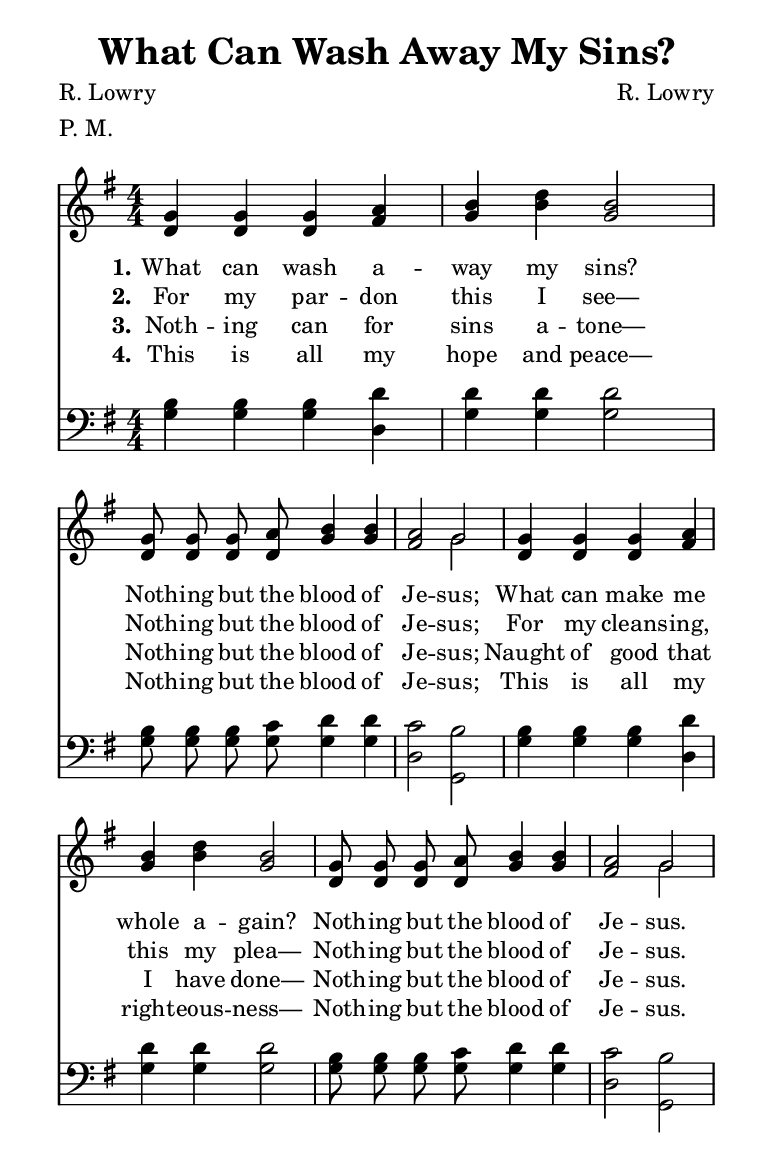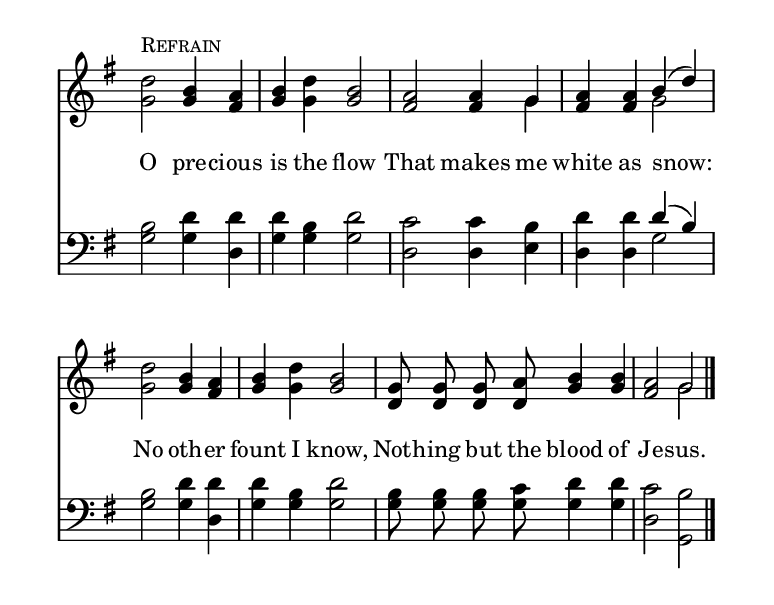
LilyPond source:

\include "common/global.ily"
\paper {
  \include "common/paper.ily"
  ragged-bottom = ##t
  %ragged-last-bottom = ##t
  %systems-per-page = ##f
  %page-count = ##f
}

\header{
  hymnnumber = "139"
  title = "What Can Wash Away My Sins?"
  tunename = ""
  meter = "P. M."
  poet = "R. Lowry"
  composer = "R. Lowry"
  %copyright = ""
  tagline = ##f
}

% for fermata in MIDI
ta = { \tempo 4=100 }
tb = { \tempo 4=50  }

patternAA = { c4 c4 c4 c4 | c4 c4 c2 }
patternAB = { c8 c8 c8 c8 c4 c4 | c2 c2 }

patternBA = { c2 c4 c4 | c4 c4 c2 }
patternBB = { c2 c4 c4 | c4 c4 c4( c4) }

global = {
  \include "common/overrides.ily"
  \override Staff.TimeSignature.style = #'numbered
  \time 4/4
  \override Score.MetronomeMark.transparent = ##t % hide all fermata changes too
  \ta
  \key g \major
  %\partial 4
  \autoBeamOff
}

notesSoprano = {
\global
\relative c'' {

  \changePitch \patternAA { g g g a | b d b }
  \changePitch \patternAB { g g g a b b | a g }
  \changePitch \patternAA { g g g a | b d b }
  \changePitch \patternAB { g g g a b b | a g }

  << s^\markup { \small \caps "Refrain" }
  \changePitch \patternBA { d' b a | b d b } >>
  \changePitch \patternBB { a a g | a a b d }
  \changePitch \patternBA { d b a | b d b }
  \changePitch \patternAB { g g g a b b | a g }

  \bar "|."

}
}

notesAlto = {
\global
\relative e' {

  \changePitch \patternAA { d d d fis | g b g }
  \changePitch \patternAB { d d d d g g | fis g }
  \changePitch \patternAA { d d d fis | g b g }
  \changePitch \patternAB { d d d d g g | fis g }

  \changePitch \patternBA { g g fis | g g g }
  \changePitch \patternBA { fis fis g | fis fis g }
  \changePitch \patternBA { g g fis | g g g }
  \changePitch \patternAB { d d d d g g | fis g }

}
}

notesTenor = {
\global
\relative a {

  \changePitch \patternAA { b b b d | d d d }
  \changePitch \patternAB { b b b c d d | c b }
  \changePitch \patternAA { b b b d | d d d }
  \changePitch \patternAB { b b b c d d | c b }

  \changePitch \patternBA { b d d | d b d }
  \changePitch \patternBB { c c b | d d d b }
  \changePitch \patternBA { b d d | d b d }
  \changePitch \patternAB { b b b c d d | c b }

}
}

notesBass = {
\global
\relative f {

  \changePitch \patternAA { g g g d | g g g  }
  \changePitch \patternAB { g g g g g g | d g, }
  \changePitch \patternAA { g' g g d | g g g  }
  \changePitch \patternAB { g g g g g g | d g, }

  \changePitch \patternBA { g' g d | g g g }
  \changePitch \patternBA { d d e | d d g }
  \changePitch \patternBA { g g d | g g g }
  \changePitch \patternAB { g g g g g g | d g, }

}
}

Refrain = \lyricmode {

O pre -- cious is the flow
That makes me white as snow:
No oth -- er fount I know,
Noth -- ing but the blood of Je -- sus.

}

wordsA = \lyricmode {
\set stanza = "1."

What can wash a -- way my sins?
Noth -- ing but the blood of Je -- sus;
What can make me whole a -- gain?
Noth -- ing but the blood of Je -- sus.

}

wordsB = \lyricmode {
\set stanza = "2."

For my par -- don this I see—
Noth -- ing but the blood of Je -- sus;
For my cleans -- ing, this my plea—
Noth -- ing but the blood of Je -- sus.

\Refrain

}

wordsC = \lyricmode {
\set stanza = "3."

Noth -- ing can for sins a -- tone—
Noth -- ing but the blood of Je -- sus;
Naught of good that I have done—
Noth -- ing but the blood of Je -- sus.

}

wordsD = \lyricmode {
\set stanza = "4."

This is all my hope and peace—
Noth -- ing but the blood of Je -- sus;
This is all my right -- eous -- ness—
Noth -- ing but the blood of Je -- sus.

}

\score {
  \context ChoirStaff <<
    \context Staff = upper <<
      \set ChoirStaff.systemStartDelimiter = #'SystemStartBar
      \set ChoirStaff.printPartCombineTexts = ##f
      \partcombine #'(2 . 9) \notesSoprano \notesAlto
      \context NullVoice = sopranos { \voiceOne << \notesSoprano >> }
      \context NullVoice = altos { \voiceTwo << \notesAlto >> }
      \context Lyrics = one   \lyricsto sopranos \wordsA
      \context Lyrics = two   \lyricsto sopranos \wordsB
      \context Lyrics = three \lyricsto sopranos \wordsC
      \context Lyrics = four  \lyricsto sopranos \wordsD
    >>
    \context Staff = men <<
      \clef bass
      \set ChoirStaff.printPartCombineTexts = ##f
      \partcombine #'(2 . 9) \notesTenor \notesBass
      \context NullVoice = tenors { \voiceOne << \notesTenor >> }
      \context NullVoice = basses { \voiceTwo << \notesBass >> }
    >>
  >>
  \layout {
    \include "common/layout.ily"
  }
  \midi{
    \include "common/midi.ily"
  }
}

\version "2.19.49"  % necessary for upgrading to future LilyPond versions.

% vi:set et ts=2 sw=2 ai nocindent syntax=lilypond:
